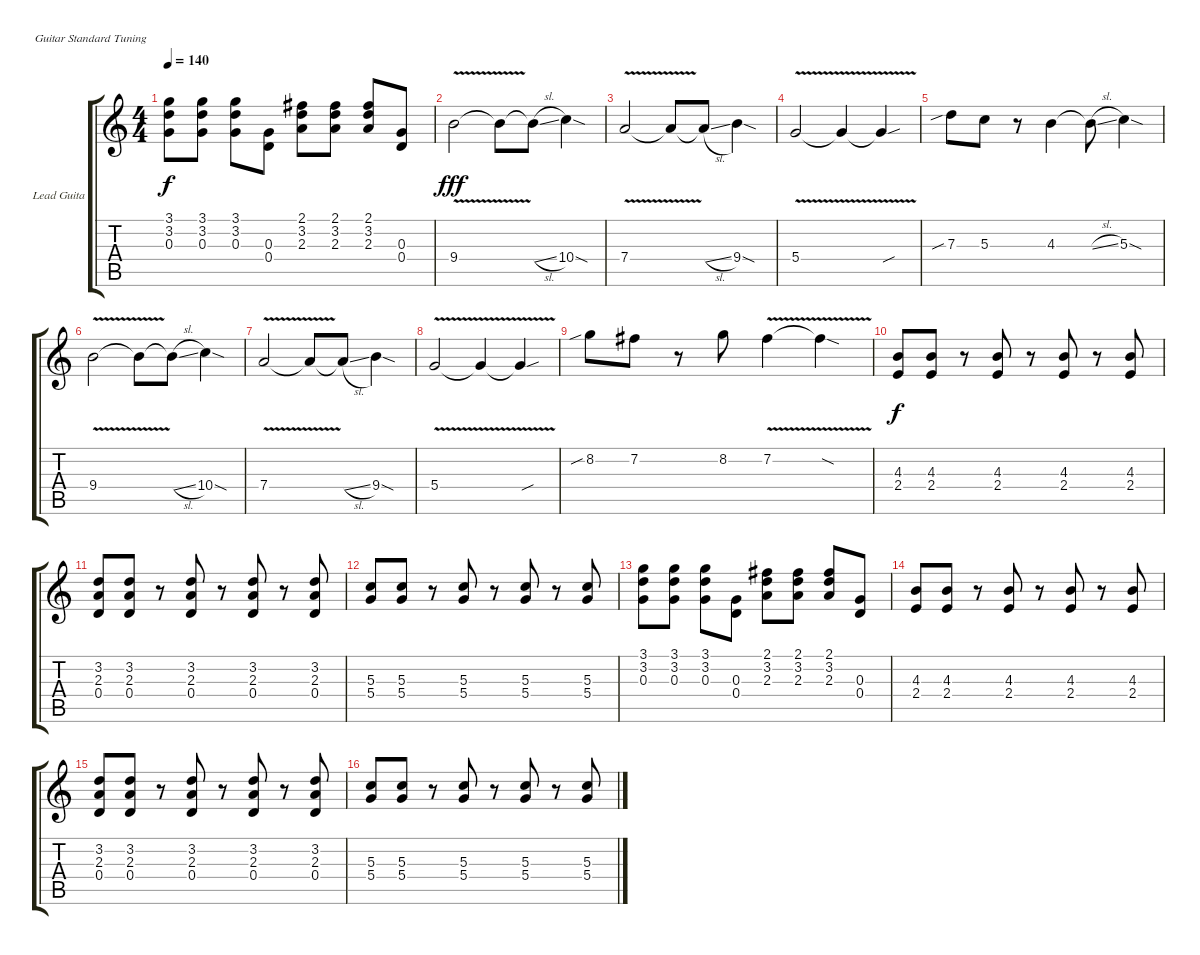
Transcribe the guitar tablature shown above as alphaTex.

\bracketExtendMode groupsimilarinstruments
\firstSystemTrackNameOrientation horizontal
\otherSystemsTrackNameOrientation horizontal
\track ("Lead Guitar" "Lead Guita") {instrument distortionguitar}
\staff {score tabs}
\tuning (E4 B3 G3 D3 A2 E2)
\ts (4 4)
\tempo 140
\clef g2
\ks c
(0.3 3.2 3.1).8{dy f} (0.3 3.2 3.1).8 (0.3 3.2 3.1).8 (0.4 0.3).8 (2.3 3.2 2.1).8 (2.3 3.2 2.1).8 (2.3 3.2 2.1).8 (0.4 0.3).8 |
9.4{v}.2{dy fff} 9.4{t}.8 9.4{sl t}.8 10.4{sod}.4 |
7.4{v}.2 7.4{t}.8 7.4{sl t}.8 9.4{sod}.4 |
5.4{v}.2 5.4{v t}.4 5.4{v sou t}.4 |
7.3{sib}.8 5.3.8 r.8 4.3.4 4.3{sl t}.8 5.3{sod}.4 |
9.4{v}.2 9.4{t}.8 9.4{sl t}.8 10.4{sod}.4 |
7.4{v}.2 7.4{t}.8 7.4{sl t}.8 9.4{sod}.4 |
5.4{v}.2 5.4{v t}.4 5.4{v sou t}.4 |
8.2{sib}.8 7.2.8 r.8 8.2.8 7.2{v}.4 7.2{v sod t}.4 |
(2.4 4.3).8{dy f} (2.4 4.3).8 r.8 (2.4 4.3).8 r.8 (2.4 4.3).8 r.8 (2.4 4.3).8 |
(0.4 2.3 3.2).8 (0.4 2.3 3.2).8 r.8 (0.4 2.3 3.2).8 r.8 (0.4 2.3 3.2).8 r.8 (0.4 2.3 3.2).8 |
(5.4 5.3).8 (5.4 5.3).8 r.8 (5.4 5.3).8 r.8 (5.4 5.3).8 r.8 (5.4 5.3).8 |
(0.3 3.2 3.1).8 (0.3 3.2 3.1).8 (0.3 3.2 3.1).8 (0.4 0.3).8 (2.3 3.2 2.1).8 (2.3 3.2 2.1).8 (2.3 3.2 2.1).8 (0.4 0.3).8 |
(2.4 4.3).8 (2.4 4.3).8 r.8 (2.4 4.3).8 r.8 (2.4 4.3).8 r.8 (2.4 4.3).8 |
(0.4 2.3 3.2).8 (0.4 2.3 3.2).8 r.8 (0.4 2.3 3.2).8 r.8 (0.4 2.3 3.2).8 r.8 (0.4 2.3 3.2).8 |
(5.4 5.3).8 (5.4 5.3).8 r.8 (5.4 5.3).8 r.8 (5.4 5.3).8 r.8 (5.4 5.3).8
